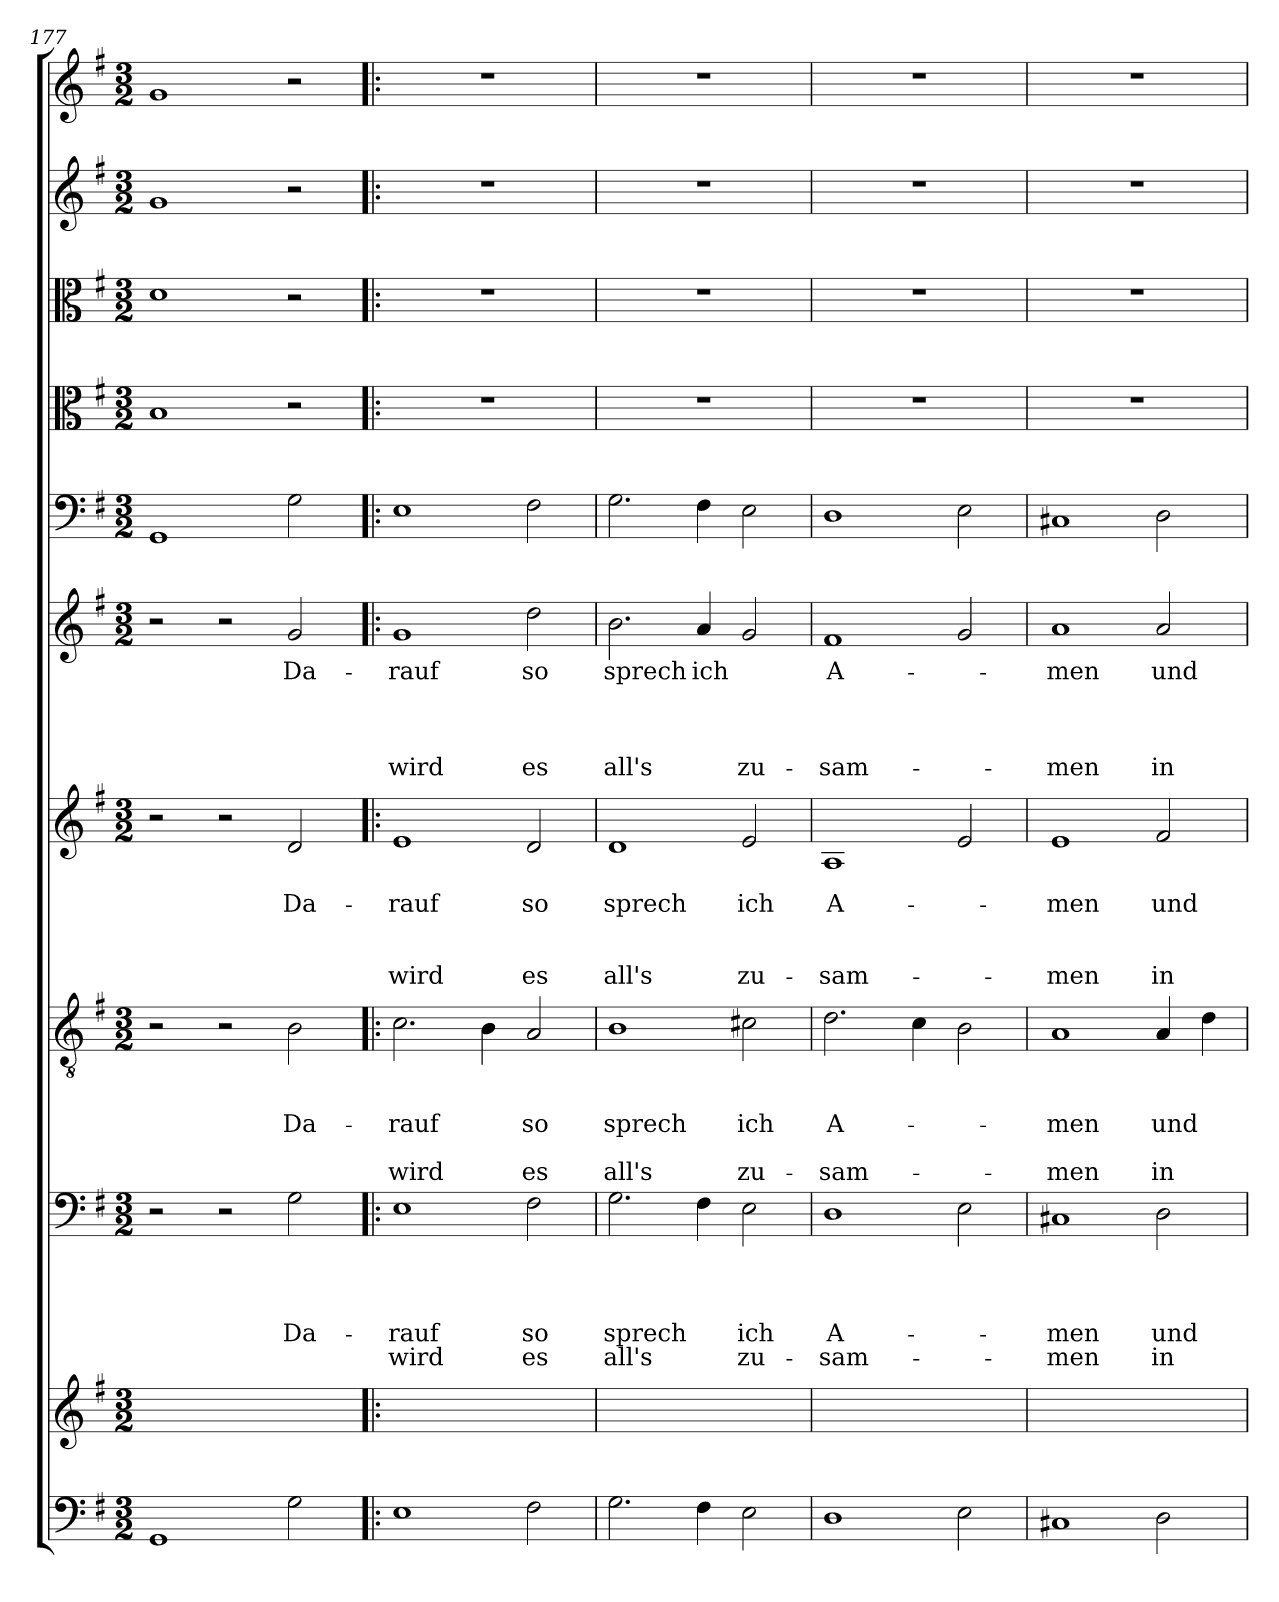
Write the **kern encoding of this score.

**kern	**kern	**kern	**text	**text	**text	**text	**text	**kern	**text	**text	**text	**text	**text	**kern	**text	**text	**text	**text	**text	**kern	**text	**text	**text	**text	**text	**kern	**kern	**kern	**kern	**kern
*part11	*part10	*part9	*part9	*part9	*part9	*part9	*part9	*part8	*part8	*part8	*part8	*part8	*part8	*part7	*part7	*part7	*part7	*part7	*part7	*part6	*part6	*part6	*part6	*part6	*part6	*part5	*part4	*part3	*part2	*part1
*staff11	*staff10	*staff9	*staff9	*staff9	*staff9	*staff9	*staff9	*staff8	*staff8	*staff8	*staff8	*staff8	*staff8	*staff7	*staff7	*staff7	*staff7	*staff7	*staff7	*staff6	*staff6	*staff6	*staff6	*staff6	*staff6	*staff5	*staff4	*staff3	*staff2	*staff1
*clefF4	*clefG2	*clefF4	*	*	*	*	*	*clefGv2	*	*	*	*	*	*clefG2	*	*	*	*	*	*clefG2	*	*	*	*	*	*clefF4	*clefC3	*clefC3	*clefG2	*clefG2
*k[f#]	*k[f#]	*k[f#]	*	*	*	*	*	*k[f#]	*	*	*	*	*	*k[f#]	*	*	*	*	*	*k[f#]	*	*	*	*	*	*k[f#]	*k[f#]	*k[f#]	*k[f#]	*k[f#]
*G:	*G:	*G:	*	*	*	*	*	*G:	*	*	*	*	*	*G:	*	*	*	*	*	*G:	*	*	*	*	*	*G:	*G:	*G:	*G:	*G:
*M3/2	*M3/2	*M3/2	*	*	*	*	*	*M3/2	*	*	*	*	*	*M3/2	*	*	*	*	*	*M3/2	*	*	*	*	*	*M3/2	*M3/2	*M3/2	*M3/2	*M3/2
=177	=177	=177	=177	=177	=177	=177	=177	=177	=177	=177	=177	=177	=177	=177	=177	=177	=177	=177	=177	=177	=177	=177	=177	=177	=177	=177	=177	=177	=177	=177
1GG	1.ryy	2r	.	.	.	.	.	2r	.	.	.	.	.	2r	.	.	.	.	.	2r	.	.	.	.	.	1GG	1B	1d	1g	1g
.	.	2r	.	.	.	.	.	2r	.	.	.	.	.	2r	.	.	.	.	.	2r	.	.	.	.	.	.	.	.	.	.
!	!	!	!	!	!	!LO:LY:b	!	!	!	!	!LO:LY:b	!	!	!	!	!LO:LY:b	!	!	!	!	!LO:LY:b	!	!	!	!	!	!	!	!	!
2G\	.	2G\	.	.	.	Da-	.	2B\	.	.	Da-	.	.	2d/	.	Da-	.	.	.	2g/	Da-	.	.	.	.	2G\	2r	2r	2r	2r
=178!|:	=178!|:	=178!|:	=178!|:	=178!|:	=178!|:	=178!|:	=178!|:	=178!|:	=178!|:	=178!|:	=178!|:	=178!|:	=178!|:	=178!|:	=178!|:	=178!|:	=178!|:	=178!|:	=178!|:	=178!|:	=178!|:	=178!|:	=178!|:	=178!|:	=178!|:	=178!|:	=178!|:	=178!|:	=178!|:	=178!|:
!	!	!	!	!	!	!LO:LY:b	!LO:LY:b	!	!	!	!LO:LY:b	!	!LO:LY:b	!	!	!LO:LY:b	!	!	!LO:LY:b	!	!LO:LY:b	!	!	!	!LO:LY:b	!	!	!	!	!
1E	1.ryy	1E	.	.	.	-rauf	wird	2.c\	.	.	-rauf	.	wird	1e	.	-rauf	.	.	wird	1g	-rauf	.	.	.	wird	1E	1.r	1.r	1.r	1.r
.	.	.	.	.	.	.	.	4B\	.	.	.	.	.	.	.	.	.	.	.	.	.	.	.	.	.	.	.	.	.	.
!	!	!	!	!	!	!LO:LY:b	!LO:LY:b	!	!	!	!LO:LY:b	!	!LO:LY:b	!	!	!LO:LY:b	!	!	!LO:LY:b	!	!LO:LY:b	!	!	!	!LO:LY:b	!	!	!	!	!
2F#\	.	2F#\	.	.	.	so	es	2A/	.	.	so	.	es	2d/	.	so	.	.	es	2dd\	so	.	.	.	es	2F#\	.	.	.	.
=179	=179	=179	=179	=179	=179	=179	=179	=179	=179	=179	=179	=179	=179	=179	=179	=179	=179	=179	=179	=179	=179	=179	=179	=179	=179	=179	=179	=179	=179	=179
!	!	!	!	!	!	!LO:LY:b	!LO:LY:b	!	!	!	!LO:LY:b	!	!LO:LY:b	!	!	!LO:LY:b	!	!	!LO:LY:b	!	!LO:LY:b	!	!	!	!LO:LY:b	!	!	!	!	!
2.G\	1.ryy	2.G\	.	.	.	sprech	all's	1B	.	.	sprech	.	all's	1d	.	sprech	.	.	all's	2.b\	sprech	.	.	.	all's	2.G\	1.r	1.r	1.r	1.r
!	!	!	!	!	!	!	!	!	!	!	!	!	!	!	!	!	!	!	!	!	!LO:LY:b	!	!	!	!	!	!	!	!	!
4F#\	.	4F#\	.	.	.	.	.	.	.	.	.	.	.	.	.	.	.	.	.	4a/	ich	.	.	.	.	4F#\	.	.	.	.
!	!	!	!	!	!	!LO:LY:b	!LO:LY:b	!	!	!	!LO:LY:b	!	!LO:LY:b	!	!	!LO:LY:b	!	!	!LO:LY:b	!	!	!	!	!	!LO:LY:b	!	!	!	!	!
2E\	.	2E\	.	.	.	ich	zu-	2c#X\	.	.	ich	.	zu-	2e/	.	ich	.	.	zu-	2g/	.	.	.	.	zu-	2E\	.	.	.	.
=180	=180	=180	=180	=180	=180	=180	=180	=180	=180	=180	=180	=180	=180	=180	=180	=180	=180	=180	=180	=180	=180	=180	=180	=180	=180	=180	=180	=180	=180	=180
!	!	!	!	!	!	!LO:LY:b	!LO:LY:b	!	!	!	!LO:LY:b	!	!LO:LY:b	!	!	!LO:LY:b	!	!	!LO:LY:b	!	!LO:LY:b	!	!	!	!LO:LY:b	!	!	!	!	!
1D	1.ryy	1D	.	.	.	A-	-sam-	2.d\	.	.	A-	.	-sam-	1A	.	A-	.	.	-sam-	1f#	A-	.	.	.	-sam-	1D	1.r	1.r	1.r	1.r
.	.	.	.	.	.	.	.	4c\	.	.	.	.	.	.	.	.	.	.	.	.	.	.	.	.	.	.	.	.	.	.
2E\	.	2E\	.	.	.	.	.	2B\	.	.	.	.	.	2e/	.	.	.	.	.	2g/	.	.	.	.	.	2E\	.	.	.	.
=181	=181	=181	=181	=181	=181	=181	=181	=181	=181	=181	=181	=181	=181	=181	=181	=181	=181	=181	=181	=181	=181	=181	=181	=181	=181	=181	=181	=181	=181	=181
!	!	!	!	!	!	!LO:LY:b	!LO:LY:b	!	!	!	!LO:LY:b	!	!LO:LY:b	!	!	!LO:LY:b	!	!	!LO:LY:b	!	!LO:LY:b	!	!	!	!LO:LY:b	!	!	!	!	!
1C#X	1.ryy	1C#X	.	.	.	-men	-men	1A	.	.	-men	.	-men	1e	.	-men	.	.	-men	1a	-men	.	.	.	-men	1C#X	1.r	1.r	1.r	1.r
!	!	!	!	!	!	!LO:LY:b	!LO:LY:b	!	!	!	!LO:LY:b	!	!LO:LY:b	!	!	!LO:LY:b	!	!	!LO:LY:b	!	!LO:LY:b	!	!	!	!LO:LY:b	!	!	!	!	!
2D\	.	2D\	.	.	.	und	in	4A/	.	.	und	.	in	2f#/	.	und	.	.	in	2a/	und	.	.	.	in	2D\	.	.	.	.
.	.	.	.	.	.	.	.	4d\	.	.	.	.	.	.	.	.	.	.	.	.	.	.	.	.	.	.	.	.	.	.
=	=	=	=	=	=	=	=	=	=	=	=	=	=	=	=	=	=	=	=	=	=	=	=	=	=	=	=	=	=	=
*-	*-	*-	*-	*-	*-	*-	*-	*-	*-	*-	*-	*-	*-	*-	*-	*-	*-	*-	*-	*-	*-	*-	*-	*-	*-	*-	*-	*-	*-	*-
